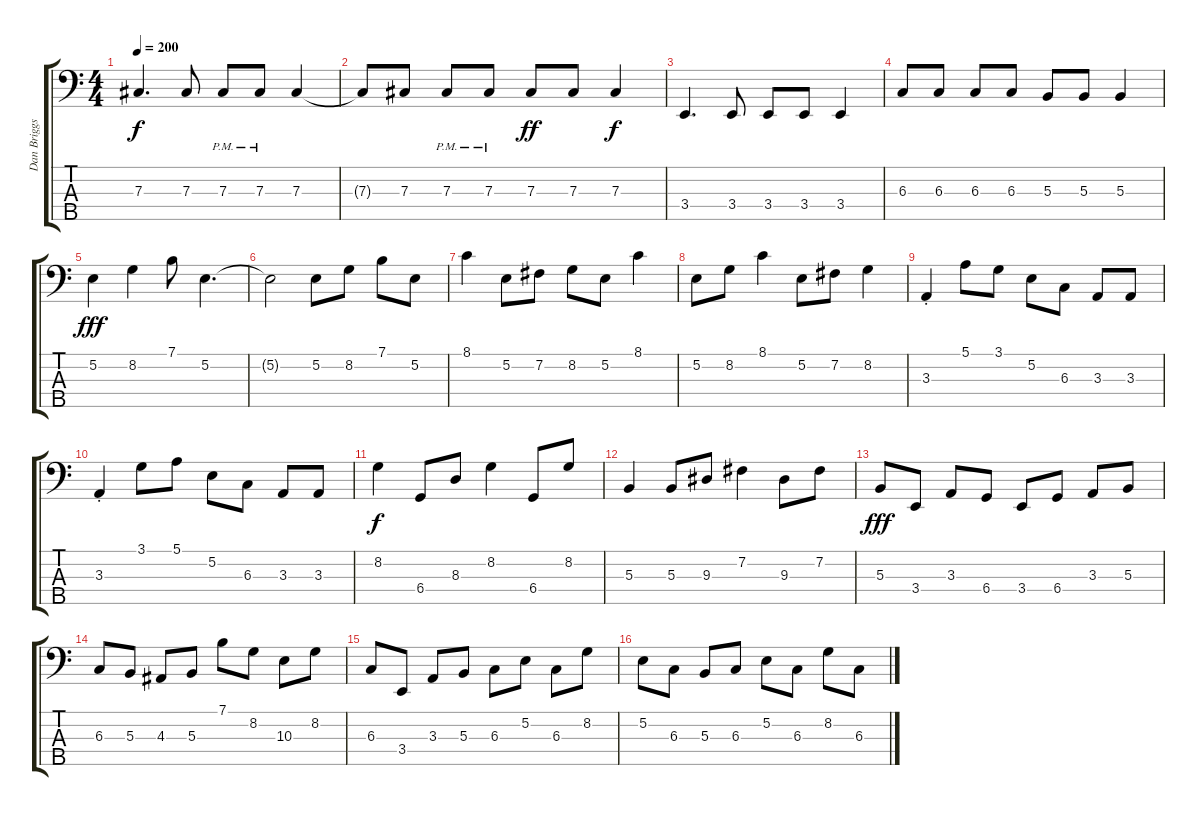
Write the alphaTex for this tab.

\track ("Dan Briggs" "Dan Briggs") {instrument electricbassfinger}
\staff {score tabs}
\tuning (E2 B1 Gb1 Db1 Ab0) {hide}
\ts (4 4)
\tempo 200
\clef f4
\ks c
7.3.4{d dy f} 7.3.8 7.3{pm}.8 7.3{pm}.8 7.3.4 |
7.3{t}.8 7.3.8 7.3{pm}.8 7.3{pm}.8 7.3.8{dy ff} 7.3.8 7.3.4{dy f} |
3.4.4{d} 3.4.8 3.4.8 3.4.8 3.4.4 |
6.3.8 6.3.8 6.3.8 6.3.8 5.3.8 5.3.8 5.3.4 |
5.2.4{dy fff} 8.2.4 7.1.8 5.2.4{d} |
5.2{t}.2 5.2.8 8.2.8 7.1.8 5.2.8 |
8.1.4 5.2.8 7.2.8 8.2.8 5.2.8 8.1.4 |
5.2.8 8.2.8 8.1.4 5.2.8 7.2.8 8.2.4 |
3.3{st}.4 5.1.8 3.1.8 5.2.8 6.3.8 3.3.8 3.3.8 |
3.3{st}.4 3.1.8 5.1.8 5.2.8 6.3.8 3.3.8 3.3.8 |
8.2.4{dy f} 6.4.8 8.3.8 8.2.4 6.4.8 8.2.8 |
5.3.4 5.3.8 9.3.8 7.2.4 9.3.8 7.2.8 |
5.3.8{dy fff} 3.4.8 3.3.8 6.4.8 3.4.8 6.4.8 3.3.8 5.3.8 |
6.3.8 5.3.8 4.3.8 5.3.8 7.1.8 8.2.8 10.3.8 8.2.8 |
6.3.8 3.4.8 3.3.8 5.3.8 6.3.8 5.2.8 6.3.8 8.2.8 |
5.2.8 6.3.8 5.3.8 6.3.8 5.2.8 6.3.8 8.2.8 6.3.8
